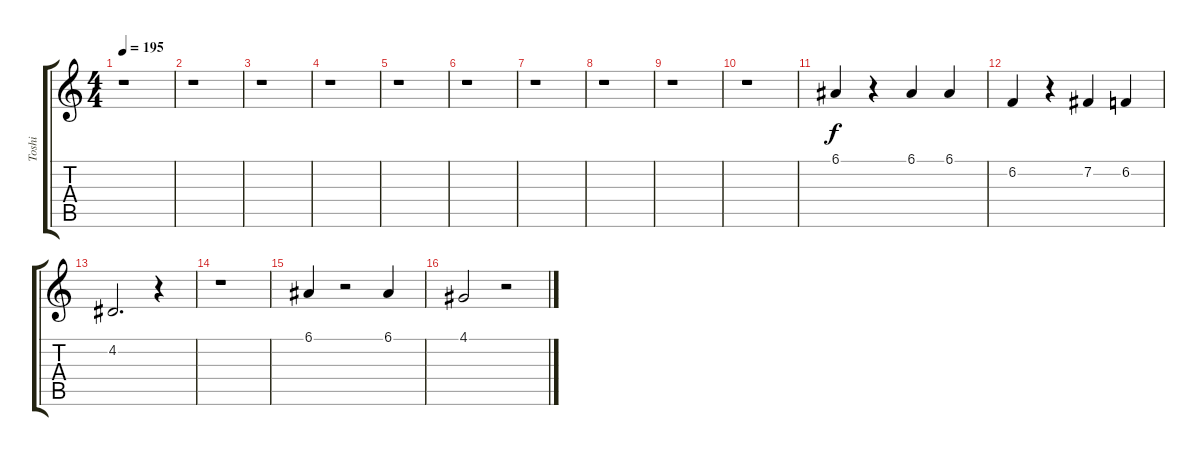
\track ("Toshi" "Toshi") {instrument tenorsax}
\staff {score tabs}
\tuning (E4 B3 G3 D3 A2 E2) {hide}
\ts (4 4)
\tempo 195
\clef g2
\ks c
r.1{dy f} |
r.1 |
r.1 |
r.1 |
r.1 |
r.1 |
r.1 |
r.1 |
r.1 |
r.1 |
6.1.4 r.4 6.1.4 6.1.4 |
6.2.4 r.4 7.2.4 6.2.4 |
4.2.2{d} r.4 |
r.1 |
6.1.4 r.2 6.1.4 |
4.1.2 r.2
